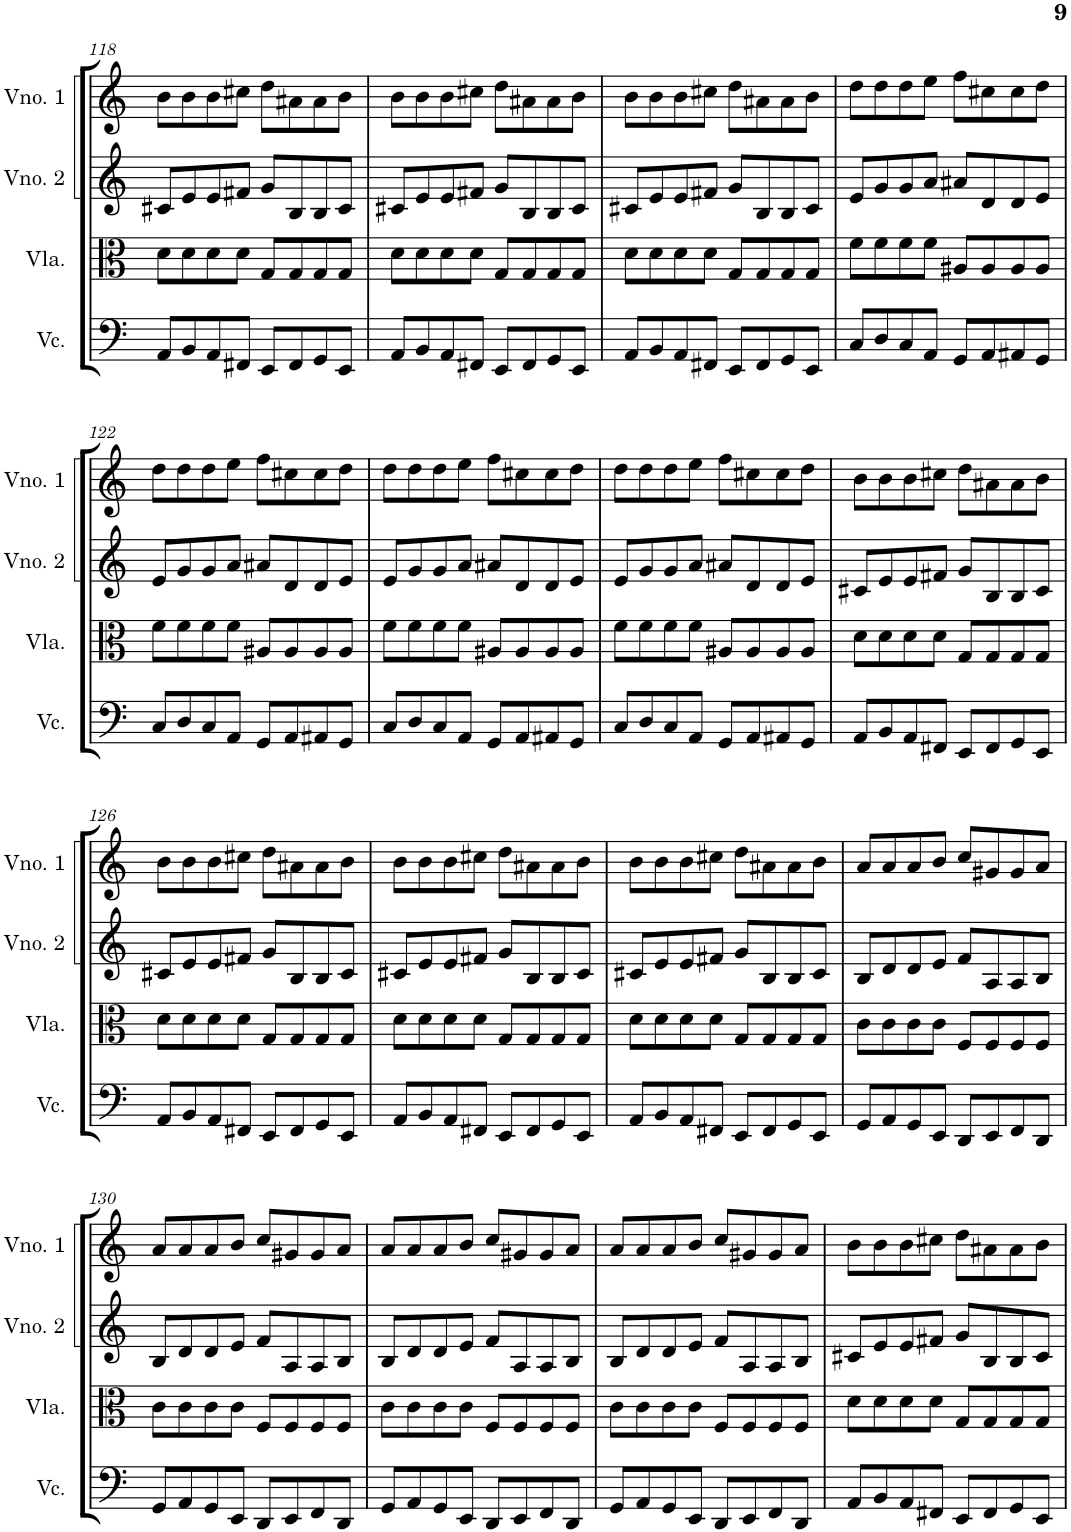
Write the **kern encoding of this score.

**kern	**kern	**kern	**kern
*part4	*part3	*part2	*part1
*staff4	*staff3	*staff2	*staff1
*I"Violoncelo	*I"Viola	*I"Violino 2	*I"Violino 1
*I'Vc.	*I'Vla.	*I'Vno. 2	*I'Vno. 1
!!LO:PB:g=z
*clefF4	*clefC3	*clefG2	*clefG2
*k[]	*k[]	*k[]	*k[]
*M4/4	*M4/4	*M4/4	*M4/4
=118	=118	=118	=118
8AA/L	8d\L	8c#X/L	8b\L
8BB/	8d\	8e/	8b\
8AA/	8d\	8e/	8b\
8FF#X/J	8d\J	8f#X/J	8cc#X\J
8EE/L	8G/L	8g/L	8dd\L
8FF#/	8G/	8B/	8a#X\
8GG/	8G/	8B/	8a#\
8EE/J	8G/J	8c#/J	8b\J
=119	=119	=119	=119
8AA/L	8d\L	8c#X/L	8b\L
8BB/	8d\	8e/	8b\
8AA/	8d\	8e/	8b\
8FF#X/J	8d\J	8f#X/J	8cc#X\J
8EE/L	8G/L	8g/L	8dd\L
8FF#/	8G/	8B/	8a#X\
8GG/	8G/	8B/	8a#\
8EE/J	8G/J	8c#/J	8b\J
=120	=120	=120	=120
8AA/L	8d\L	8c#X/L	8b\L
8BB/	8d\	8e/	8b\
8AA/	8d\	8e/	8b\
8FF#X/J	8d\J	8f#X/J	8cc#X\J
8EE/L	8G/L	8g/L	8dd\L
8FF#/	8G/	8B/	8a#X\
8GG/	8G/	8B/	8a#\
8EE/J	8G/J	8c#/J	8b\J
=121	=121	=121	=121
8C/L	8f\L	8e/L	8dd\L
8D/	8f\	8g/	8dd\
8C/	8f\	8g/	8dd\
8AA/J	8f\J	8a/J	8ee\J
8GG/L	8A#X/L	8a#X/L	8ff\L
8AA/	8A#/	8d/	8cc#X\
8AA#X/	8A#/	8d/	8cc#\
8GG/J	8A#/J	8e/J	8dd\J
!!LO:LB:g=z
=122	=122	=122	=122
8C/L	8f\L	8e/L	8dd\L
8D/	8f\	8g/	8dd\
8C/	8f\	8g/	8dd\
8AA/J	8f\J	8a/J	8ee\J
8GG/L	8A#X/L	8a#X/L	8ff\L
8AA/	8A#/	8d/	8cc#X\
8AA#X/	8A#/	8d/	8cc#\
8GG/J	8A#/J	8e/J	8dd\J
=123	=123	=123	=123
8C/L	8f\L	8e/L	8dd\L
8D/	8f\	8g/	8dd\
8C/	8f\	8g/	8dd\
8AA/J	8f\J	8a/J	8ee\J
8GG/L	8A#X/L	8a#X/L	8ff\L
8AA/	8A#/	8d/	8cc#X\
8AA#X/	8A#/	8d/	8cc#\
8GG/J	8A#/J	8e/J	8dd\J
=124	=124	=124	=124
8C/L	8f\L	8e/L	8dd\L
8D/	8f\	8g/	8dd\
8C/	8f\	8g/	8dd\
8AA/J	8f\J	8a/J	8ee\J
8GG/L	8A#X/L	8a#X/L	8ff\L
8AA/	8A#/	8d/	8cc#X\
8AA#X/	8A#/	8d/	8cc#\
8GG/J	8A#/J	8e/J	8dd\J
=125	=125	=125	=125
8AA/L	8d\L	8c#X/L	8b\L
8BB/	8d\	8e/	8b\
8AA/	8d\	8e/	8b\
8FF#X/J	8d\J	8f#X/J	8cc#X\J
8EE/L	8G/L	8g/L	8dd\L
8FF#/	8G/	8B/	8a#X\
8GG/	8G/	8B/	8a#\
8EE/J	8G/J	8c#/J	8b\J
!!LO:LB:g=z
=126	=126	=126	=126
8AA/L	8d\L	8c#X/L	8b\L
8BB/	8d\	8e/	8b\
8AA/	8d\	8e/	8b\
8FF#X/J	8d\J	8f#X/J	8cc#X\J
8EE/L	8G/L	8g/L	8dd\L
8FF#/	8G/	8B/	8a#X\
8GG/	8G/	8B/	8a#\
8EE/J	8G/J	8c#/J	8b\J
=127	=127	=127	=127
8AA/L	8d\L	8c#X/L	8b\L
8BB/	8d\	8e/	8b\
8AA/	8d\	8e/	8b\
8FF#X/J	8d\J	8f#X/J	8cc#X\J
8EE/L	8G/L	8g/L	8dd\L
8FF#/	8G/	8B/	8a#X\
8GG/	8G/	8B/	8a#\
8EE/J	8G/J	8c#/J	8b\J
=128	=128	=128	=128
8AA/L	8d\L	8c#X/L	8b\L
8BB/	8d\	8e/	8b\
8AA/	8d\	8e/	8b\
8FF#X/J	8d\J	8f#X/J	8cc#X\J
8EE/L	8G/L	8g/L	8dd\L
8FF#/	8G/	8B/	8a#X\
8GG/	8G/	8B/	8a#\
8EE/J	8G/J	8c#/J	8b\J
=129	=129	=129	=129
8GG/L	8c\L	8B/L	8a/L
8AA/	8c\	8d/	8a/
8GG/	8c\	8d/	8a/
8EE/J	8c\J	8e/J	8b/J
8DD/L	8F/L	8f/L	8cc/L
8EE/	8F/	8A/	8g#X/
8FF/	8F/	8A/	8g#/
8DD/J	8F/J	8B/J	8a/J
!!LO:LB:g=z
=130	=130	=130	=130
8GG/L	8c\L	8B/L	8a/L
8AA/	8c\	8d/	8a/
8GG/	8c\	8d/	8a/
8EE/J	8c\J	8e/J	8b/J
8DD/L	8F/L	8f/L	8cc/L
8EE/	8F/	8A/	8g#X/
8FF/	8F/	8A/	8g#/
8DD/J	8F/J	8B/J	8a/J
=131	=131	=131	=131
8GG/L	8c\L	8B/L	8a/L
8AA/	8c\	8d/	8a/
8GG/	8c\	8d/	8a/
8EE/J	8c\J	8e/J	8b/J
8DD/L	8F/L	8f/L	8cc/L
8EE/	8F/	8A/	8g#X/
8FF/	8F/	8A/	8g#/
8DD/J	8F/J	8B/J	8a/J
=132	=132	=132	=132
8GG/L	8c\L	8B/L	8a/L
8AA/	8c\	8d/	8a/
8GG/	8c\	8d/	8a/
8EE/J	8c\J	8e/J	8b/J
8DD/L	8F/L	8f/L	8cc/L
8EE/	8F/	8A/	8g#X/
8FF/	8F/	8A/	8g#/
8DD/J	8F/J	8B/J	8a/J
=133	=133	=133	=133
8AA/L	8d\L	8c#X/L	8b\L
8BB/	8d\	8e/	8b\
8AA/	8d\	8e/	8b\
8FF#X/J	8d\J	8f#X/J	8cc#X\J
8EE/L	8G/L	8g/L	8dd\L
8FF#/	8G/	8B/	8a#X\
8GG/	8G/	8B/	8a#\
8EE/J	8G/J	8c#/J	8b\J
=	=	=	=
*-	*-	*-	*-
